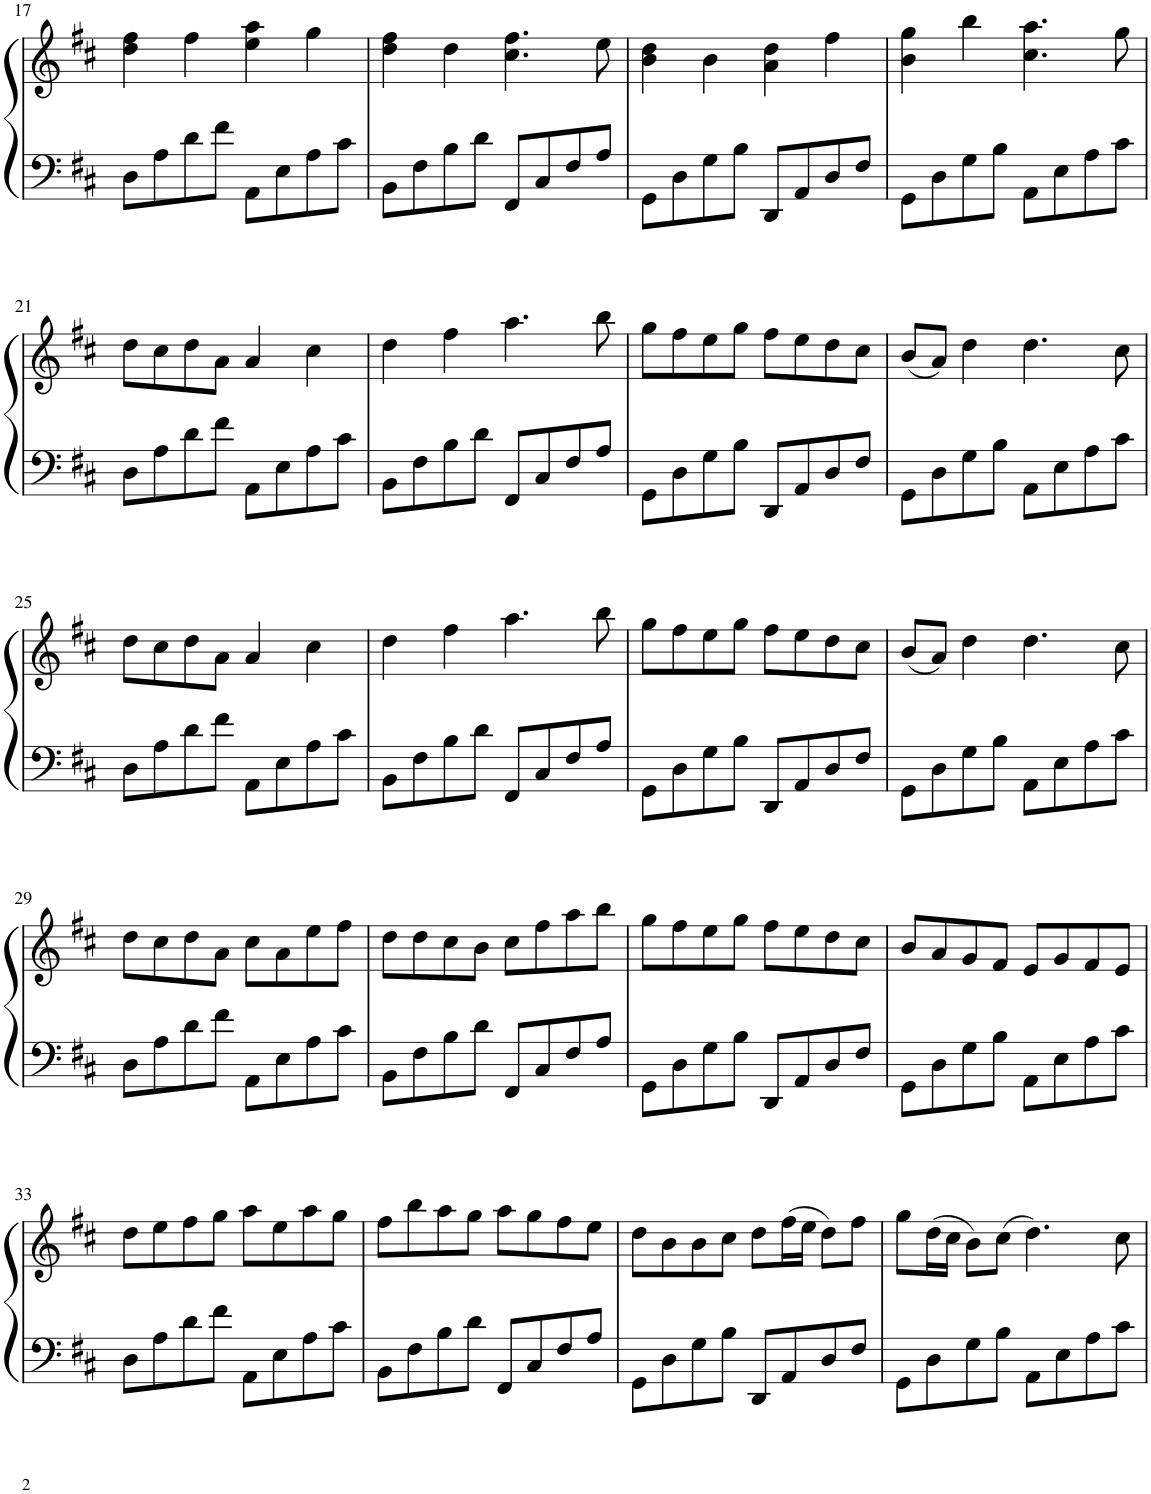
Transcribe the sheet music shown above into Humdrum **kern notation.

**kern	**kern
*part1	*part1
*staff2	*staff1
*I"Piano	*
*I'Pno.	*
!!LO:PB:g=z
*clefF4	*clefG2
*k[f#c#]	*k[f#c#]
*M4/4	*M4/4
=17	=17
8D\L	4dd\ 4ff#\
8A\	.
8d\	4ff#\
8f#\J	.
8AA\L	4ee\ 4aa\
8E\	.
8A\	4gg\
8c#\J	.
=18	=18
8BB\L	4dd\ 4ff#\
8F#\	.
8B\	4dd\
8d\J	.
8FF#/L	4.cc#\ 4.ff#\
8C#/	.
8F#/	.
8A/J	8ee\
=19	=19
8GG\L	4b\ 4dd\
8D\	.
8G\	4b\
8B\J	.
8DD/L	4a\ 4dd\
8AA/	.
8D/	4ff#\
8F#/J	.
=20	=20
8GG\L	4b\ 4gg\
8D\	.
8G\	4bb\
8B\J	.
8AA\L	4.cc#\ 4.aa\
8E\	.
8A\	.
8c#\J	8gg\
!!LO:LB:g=z
=21	=21
8D\L	8dd\L
8A\	8cc#\
8d\	8dd\
8f#\J	8a\J
8AA\L	4a/
8E\	.
8A\	4cc#\
8c#\J	.
=22	=22
8BB\L	4dd\
8F#\	.
8B\	4ff#\
8d\J	.
8FF#/L	4.aa\
8C#/	.
8F#/	.
8A/J	8bb\
=23	=23
8GG\L	8gg\L
8D\	8ff#\
8G\	8ee\
8B\J	8gg\J
8DD/L	8ff#\L
8AA/	8ee\
8D/	8dd\
8F#/J	8cc#\J
=24	=24
8GG\L	(8b/L
8D\	8a/J)
8G\	4dd\
8B\J	.
8AA\L	4.dd\
8E\	.
8A\	.
8c#\J	8cc#\
!!LO:LB:g=z
=25	=25
8D\L	8dd\L
8A\	8cc#\
8d\	8dd\
8f#\J	8a\J
8AA\L	4a/
8E\	.
8A\	4cc#\
8c#\J	.
=26	=26
8BB\L	4dd\
8F#\	.
8B\	4ff#\
8d\J	.
8FF#/L	4.aa\
8C#/	.
8F#/	.
8A/J	8bb\
=27	=27
8GG\L	8gg\L
8D\	8ff#\
8G\	8ee\
8B\J	8gg\J
8DD/L	8ff#\L
8AA/	8ee\
8D/	8dd\
8F#/J	8cc#\J
=28	=28
8GG\L	(8b/L
8D\	8a/J)
8G\	4dd\
8B\J	.
8AA\L	4.dd\
8E\	.
8A\	.
8c#\J	8cc#\
!!LO:LB:g=z
=29	=29
8D\L	8dd\L
8A\	8cc#\
8d\	8dd\
8f#\J	8a\J
8AA\L	8cc#\L
8E\	8a\
8A\	8ee\
8c#\J	8ff#\J
=30	=30
8BB\L	8dd\L
8F#\	8dd\
8B\	8cc#\
8d\J	8b\J
8FF#/L	8cc#\L
8C#/	8ff#\
8F#/	8aa\
8A/J	8bb\J
=31	=31
8GG\L	8gg\L
8D\	8ff#\
8G\	8ee\
8B\J	8gg\J
8DD/L	8ff#\L
8AA/	8ee\
8D/	8dd\
8F#/J	8cc#\J
=32	=32
8GG\L	8b/L
8D\	8a/
8G\	8g/
8B\J	8f#/J
8AA\L	8e/L
8E\	8g/
8A\	8f#/
8c#\J	8e/J
!!LO:LB:g=z
=33	=33
8D\L	8dd\L
8A\	8ee\
8d\	8ff#\
8f#\J	8gg\J
8AA\L	8aa\L
8E\	8ee\
8A\	8aa\
8c#\J	8gg\J
=34	=34
8BB\L	8ff#\L
8F#\	8bb\
8B\	8aa\
8d\J	8gg\J
8FF#/L	8aa\L
8C#/	8gg\
8F#/	8ff#\
8A/J	8ee\J
=35	=35
8GG\L	8dd\L
8D\	8b\
8G\	8b\
8B\J	8cc#\J
8DD/L	8dd\L
8AA/	(16ff#\L
.	16ee\JJ
8D/	8dd\L)
8F#/J	8ff#\J
=36	=36
8GG\L	8gg\L
8D\	(16dd\L
.	16cc#\JJ
8G\	8b\L)
8B\J	(8cc#\J
8AA\L	4.dd\)
8E\	.
8A\	.
8c#\J	8cc#\
=	=
*-	*-
